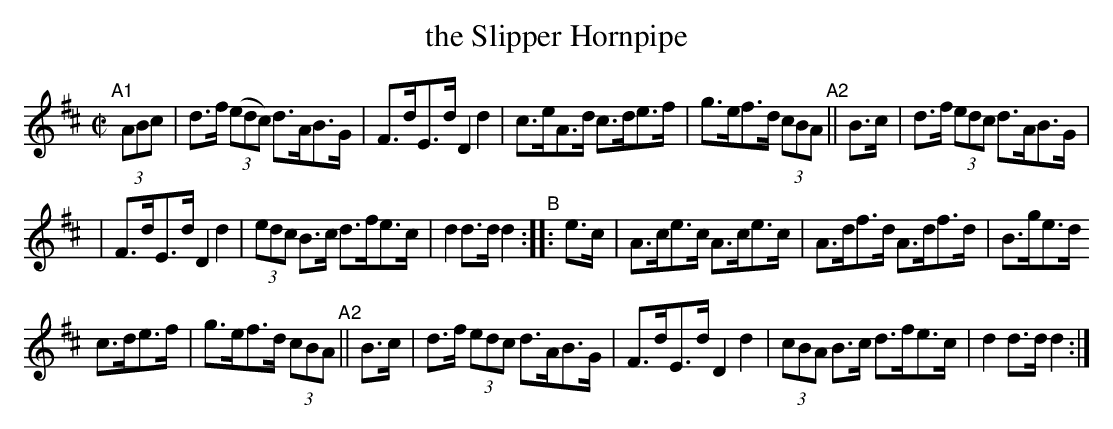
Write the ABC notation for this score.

X:1
T: the Slipper Hornpipe
M: C|
L: 1/8
K: D
"^A1"[|] (3ABc | d>f (3(edc) d>AB>G | F>dE>d D2 d2 | c>eA>d c>de>f | g>ef>d (3cBA "^A2"|| B>c | d>f (3edc d>AB>G |
| F>dE>d D2 d2 | (3edc B>c d>fe>c | d2 d>d d2 "^B":: e>c | A>ce>c A>ce>c | A>df>d A>df>d | B>ge>d
c>de>f | g>ef>d (3cBA "^A2"|| B>c | d>f (3edc d>AB>G | F>dE>d D2 d2 | (3cBA B>c d>fe>c | d2 d>d d2 :|
